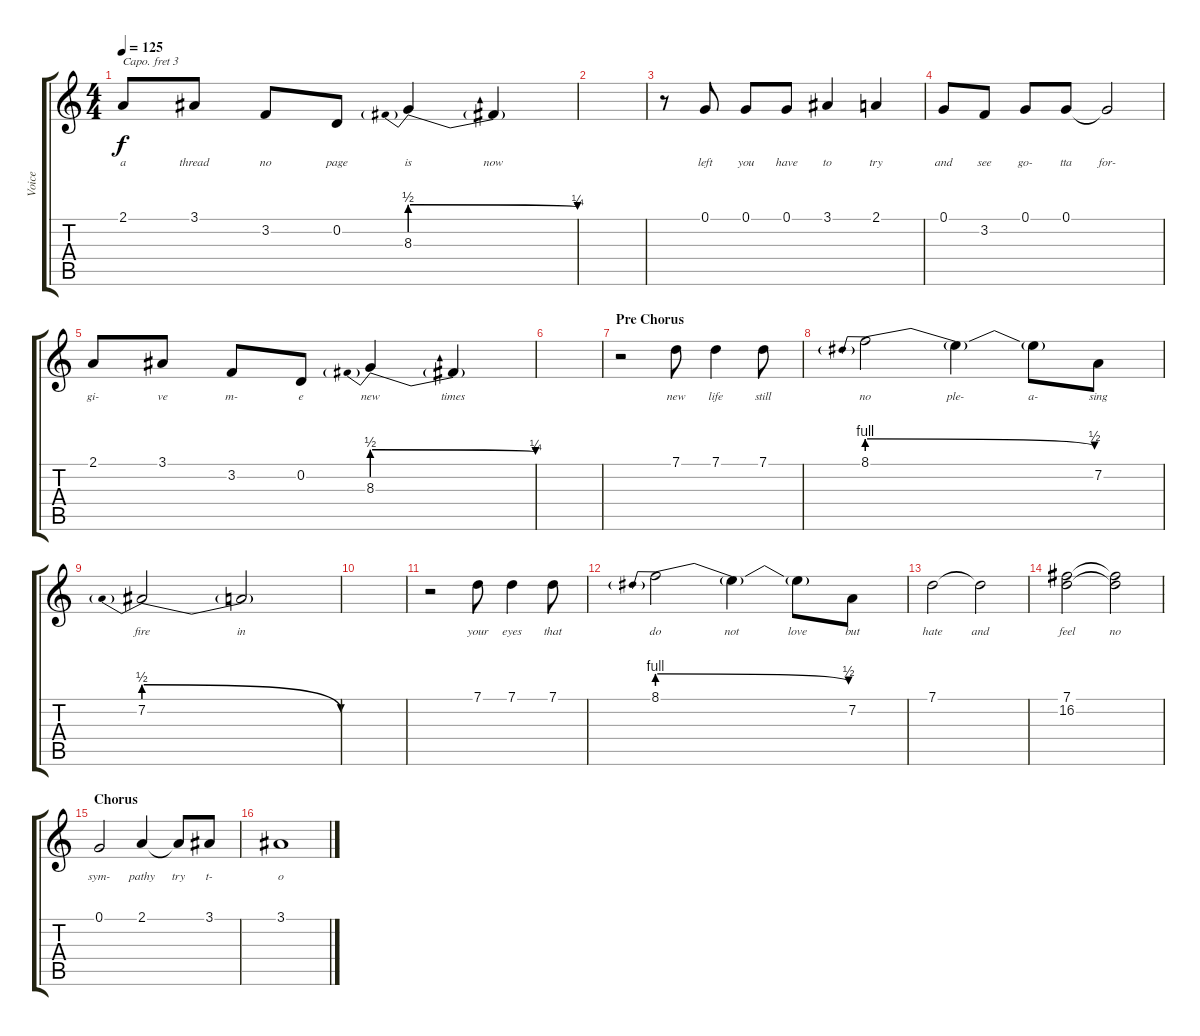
\track ("Voice" "Voice") {instrument flute}
\staff {score tabs}
\capo 3
\tuning (E4 B3 G3 D3 A2 E2) {hide}
\ts (4 4)
\tempo 125
\clef g2
\ks c
2.1.8{lyrics (0 "a") lyrics (1 "") lyrics (2 "") lyrics (3 "") lyrics (4 "") dy f} 3.1.8{lyrics (0 "thread") lyrics (1 "") lyrics (2 "") lyrics (3 "") lyrics (4 "")} 3.2.8{lyrics (0 "no") lyrics (1 "") lyrics (2 "") lyrics (3 "") lyrics (4 "")} 0.2.8{lyrics (0 "page") lyrics (1 "") lyrics (2 "") lyrics (3 "") lyrics (4 "")} 8.3{be (prebendrelease 0 2 60 1)}.4{lyrics (0 "is") lyrics (1 "") lyrics (2 "") lyrics (3 "") lyrics (4 "")} 8.3{t}.4{lyrics (0 "now") lyrics (1 "") lyrics (2 "") lyrics (3 "") lyrics (4 "")} |
|
r.8 0.1.8{lyrics (0 "left") lyrics (1 "") lyrics (2 "") lyrics (3 "") lyrics (4 "")} 0.1.8{lyrics (0 "you") lyrics (1 "") lyrics (2 "") lyrics (3 "") lyrics (4 "")} 0.1.8{lyrics (0 "have") lyrics (1 "") lyrics (2 "") lyrics (3 "") lyrics (4 "")} 3.1.4{lyrics (0 "to") lyrics (1 "") lyrics (2 "") lyrics (3 "") lyrics (4 "")} 2.1.4{lyrics (0 "try") lyrics (1 "") lyrics (2 "") lyrics (3 "") lyrics (4 "")} |
0.1.8{lyrics (0 "and") lyrics (1 "") lyrics (2 "") lyrics (3 "") lyrics (4 "")} 3.2.8{lyrics (0 "see") lyrics (1 "") lyrics (2 "") lyrics (3 "") lyrics (4 "")} 0.1.8{lyrics (0 "go-") lyrics (1 "") lyrics (2 "") lyrics (3 "") lyrics (4 "")} 0.1.8{lyrics (0 "tta") lyrics (1 "") lyrics (2 "") lyrics (3 "") lyrics (4 "")} 0.1{t}.2{lyrics (0 "for-") lyrics (1 "") lyrics (2 "") lyrics (3 "") lyrics (4 "")} |
2.1.8{lyrics (0 "gi-") lyrics (1 "") lyrics (2 "") lyrics (3 "") lyrics (4 "")} 3.1.8{lyrics (0 "ve") lyrics (1 "") lyrics (2 "") lyrics (3 "") lyrics (4 "")} 3.2.8{lyrics (0 "m-") lyrics (1 "") lyrics (2 "") lyrics (3 "") lyrics (4 "")} 0.2.8{lyrics (0 "e") lyrics (1 "") lyrics (2 "") lyrics (3 "") lyrics (4 "")} 8.3{be (prebendrelease 0 2 60 1)}.4{lyrics (0 "new") lyrics (1 "") lyrics (2 "") lyrics (3 "") lyrics (4 "")} 8.3{t}.4{lyrics (0 "times") lyrics (1 "") lyrics (2 "") lyrics (3 "") lyrics (4 "")} |
|
\section ("" "Pre Chorus")
r.2 7.1.8{lyrics (0 "new") lyrics (1 "") lyrics (2 "") lyrics (3 "") lyrics (4 "")} 7.1.4{lyrics (0 "life") lyrics (1 "") lyrics (2 "") lyrics (3 "") lyrics (4 "")} 7.1.8{lyrics (0 "still") lyrics (1 "") lyrics (2 "") lyrics (3 "") lyrics (4 "")} |
8.1{be (prebendrelease 0 4 60 2)}.2{lyrics (0 "no") lyrics (1 "") lyrics (2 "") lyrics (3 "") lyrics (4 "")} 8.1{t}.4{lyrics (0 "ple-") lyrics (1 "") lyrics (2 "") lyrics (3 "") lyrics (4 "")} 8.1{t}.8{lyrics (0 "a-") lyrics (1 "") lyrics (2 "") lyrics (3 "") lyrics (4 "")} 7.2.8{lyrics (0 "sing") lyrics (1 "") lyrics (2 "") lyrics (3 "") lyrics (4 "")} |
7.2{be (prebendrelease 0 2 60 0)}.2{lyrics (0 "fire") lyrics (1 "") lyrics (2 "") lyrics (3 "") lyrics (4 "")} 7.2{t}.2{lyrics (0 "in") lyrics (1 "") lyrics (2 "") lyrics (3 "") lyrics (4 "")} |
|
r.2 7.1.8{lyrics (0 "your") lyrics (1 "") lyrics (2 "") lyrics (3 "") lyrics (4 "")} 7.1.4{lyrics (0 "eyes") lyrics (1 "") lyrics (2 "") lyrics (3 "") lyrics (4 "")} 7.1.8{lyrics (0 "that") lyrics (1 "") lyrics (2 "") lyrics (3 "") lyrics (4 "")} |
8.1{be (prebendrelease 0 4 60 2)}.2{lyrics (0 "do") lyrics (1 "") lyrics (2 "") lyrics (3 "") lyrics (4 "")} 8.1{t}.4{lyrics (0 "not") lyrics (1 "") lyrics (2 "") lyrics (3 "") lyrics (4 "")} 8.1{t}.8{lyrics (0 "love") lyrics (1 "") lyrics (2 "") lyrics (3 "") lyrics (4 "")} 7.2.8{lyrics (0 "but") lyrics (1 "") lyrics (2 "") lyrics (3 "") lyrics (4 "")} |
7.1.2{lyrics (0 "hate") lyrics (1 "") lyrics (2 "") lyrics (3 "") lyrics (4 "")} 7.1{t}.2{lyrics (0 "and") lyrics (1 "") lyrics (2 "") lyrics (3 "") lyrics (4 "")} |
(7.1 16.2).2{lyrics (0 "feel") lyrics (1 "") lyrics (2 "") lyrics (3 "") lyrics (4 "")} (7.1{t} 16.2{t}).2{lyrics (0 "no") lyrics (1 "") lyrics (2 "") lyrics (3 "") lyrics (4 "")} |
\section ("" "Chorus")
0.1.2{lyrics (0 "sym-") lyrics (1 "") lyrics (2 "") lyrics (3 "") lyrics (4 "")} 2.1.4{lyrics (0 "pathy") lyrics (1 "") lyrics (2 "") lyrics (3 "") lyrics (4 "")} 2.1{t}.8{lyrics (0 "try") lyrics (1 "") lyrics (2 "") lyrics (3 "") lyrics (4 "")} 3.1.8{lyrics (0 "t-") lyrics (1 "") lyrics (2 "") lyrics (3 "") lyrics (4 "")} |
3.1.1{lyrics (0 "o") lyrics (1 "") lyrics (2 "") lyrics (3 "") lyrics (4 "")}
